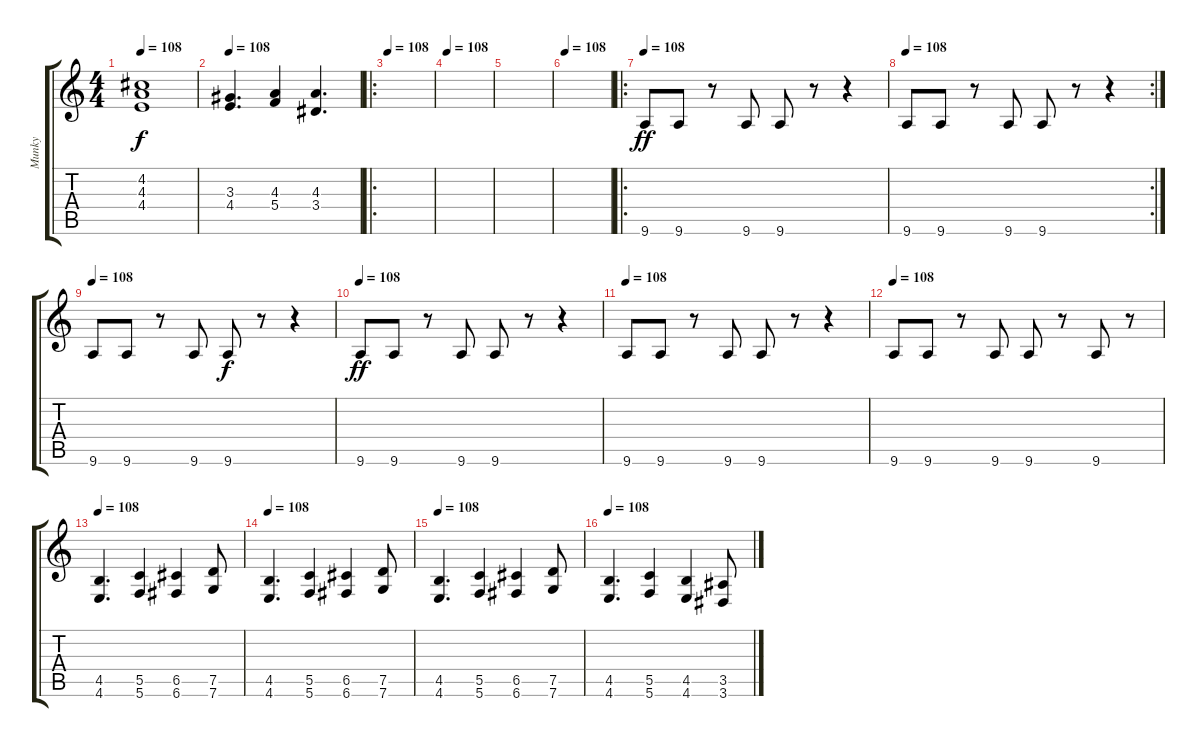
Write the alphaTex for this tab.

\track ("Munky" "Munky") {instrument distortionguitar}
\staff {score tabs}
\tuning (D4 A3 F3 C3 G2 C2) {hide}
\ts (4 4)
\tempo 108
\clef g2
\ks c
(4.2 4.3 4.4).1{dy f volume 10 balance 15} |
\tempo 108
(3.3 4.4).4{d} (4.3 5.4).4 (4.3 3.4).4{d} |
\ro
\tempo 108
|
\tempo 108
|
|
\tempo 108
|
\ro
\tempo 108
9.6.8{dy ff} 9.6.8 r.8 9.6.8 9.6.8 r.8 r.4 |
\rc 2
\tempo 108
9.6.8 9.6.8 r.8 9.6.8 9.6.8 r.8 r.4 |
\tempo 108
9.6.8 9.6.8 r.8 9.6.8 9.6.8{dy f} r.8 r.4 |
\tempo 108
9.6.8{dy ff} 9.6.8 r.8 9.6.8 9.6.8 r.8 r.4 |
\tempo 108
9.6.8 9.6.8 r.8 9.6.8 9.6.8 r.8 r.4 |
\tempo 108
9.6.8 9.6.8 r.8 9.6.8 9.6.8 r.8 9.6.8 r.8 |
\tempo 108
(4.5 4.6).4{d} (5.5 5.6).4 (6.5 6.6).4 (7.5 7.6).8 |
\tempo 108
(4.5 4.6).4{d} (5.5 5.6).4 (6.5 6.6).4 (7.5 7.6).8 |
\tempo 108
(4.5 4.6).4{d} (5.5 5.6).4 (6.5 6.6).4 (7.5 7.6).8 |
\tempo 108
(4.5 4.6).4{d} (5.5 5.6).4 (4.5 4.6).4 (3.5 3.6).8
